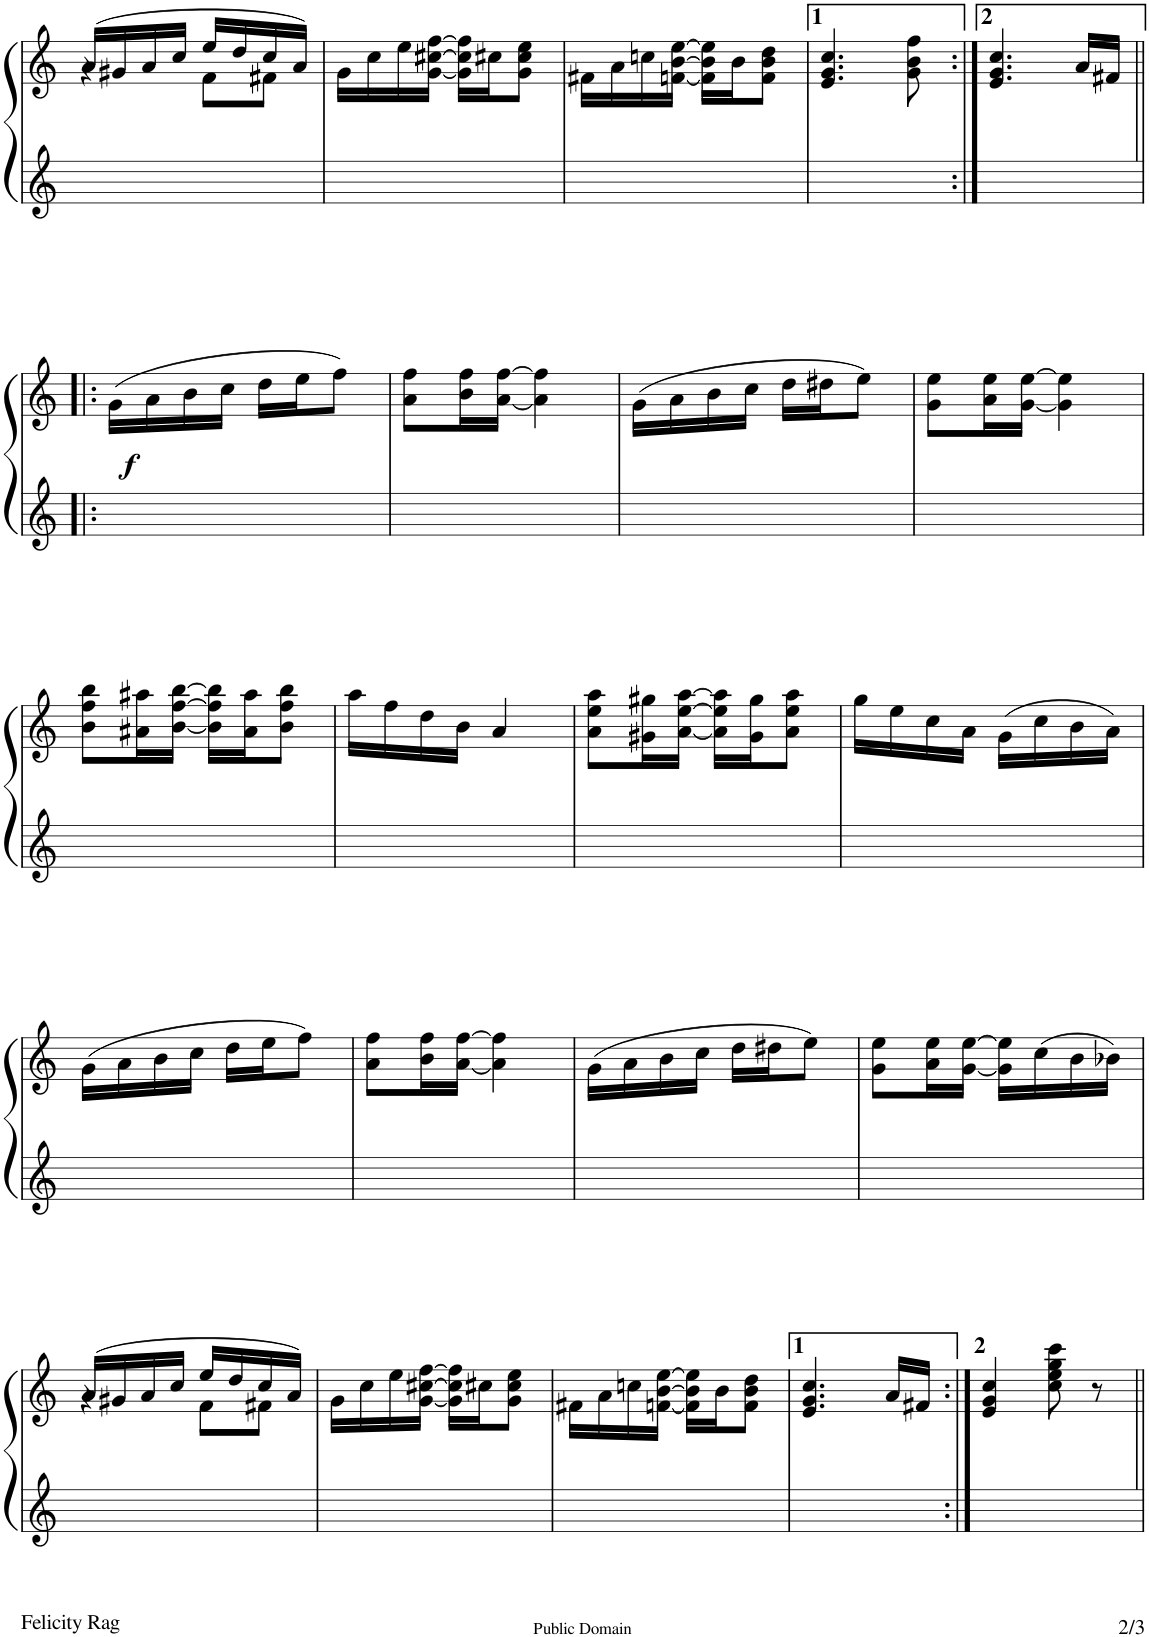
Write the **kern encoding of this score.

**kern	**kern	**dynam
*part1	*part1	*part1
*staff2	*staff1	*staff1/2
*I"Piano	*	*
*I'Pno.	*	*
!!LO:PB:g=z
*clefG2	*clefG2	*
*k[]	*k[]	*
*	*M2/4	*
=17	=17	=17
*	*^	*
2ryy	(16a/LL	4r	.
.	16g#X/	.	.
.	16a/	.	.
.	16cc/JJ	.	.
.	16ee/LL	8f\L	.
.	16dd/	.	.
.	16cc/	8f#X\J	.
.	16a/JJ)	.	.
*	*v	*v	*
=18	=18	=18
2ryy	16g\LL	.
.	16cc\	.
.	16ee\	.
.	[16g\ [16cc#X\ [16ff\JJ	.
.	16g\] 16cc#\] 16ff\]LL	.
.	16cc#X\J	.
.	8g\ 8cc#\ 8ee\J	.
=19	=19	=19
2ryy	16f#X\LL	.
.	16a\	.
.	16ccn\	.
.	[16fn\ [16b\ [16ee\JJ	.
.	16f\] 16b\] 16ee\]LL	.
.	16b\J	.
.	8f\ 8b\ 8dd\J	.
=20	=20	=20
2ryy	4.e/ 4.g/ 4.cc/	.
.	8g\ 8b\ 8ff\	.
=21:|!	=21:|!	=21:|!
2ryy	4.e/ 4.g/ 4.cc/	.
.	16a/LL	.
.	16f#X/JJ	.
!!LO:LB:g=z
=22!|:	=22!|:	=22!|:
!	!	!LO:DY:b
2ryy	(16g\LL	f
.	16a\	.
.	16b\	.
.	16cc\JJ	.
.	16dd\LL	.
.	16ee\J	.
.	8ff\J)	.
=23	=23	=23
2ryy	8a\ 8ff\L	.
.	16b\ 16ff\L	.
.	[16a\ [16ff\JJ	.
.	4a\] 4ff\]	.
=24	=24	=24
2ryy	(16g\LL	.
.	16a\	.
.	16b\	.
.	16cc\JJ	.
.	16dd\LL	.
.	16dd#X\J	.
.	8ee\J)	.
=25	=25	=25
2ryy	8g\ 8ee\L	.
.	16a\ 16ee\L	.
.	[16g\ [16ee\JJ	.
.	4g\] 4ee\]	.
!!LO:LB:g=z
=26	=26	=26
2ryy	8b\ 8ff\ 8bb\L	.
.	16a#X\ 16aa#X\L	.
.	[16b\ [16ff\ [16bb\JJ	.
.	16b\] 16ff\] 16bb\]LL	.
.	16a#\ 16aa#\J	.
.	8b\ 8ff\ 8bb\J	.
=27	=27	=27
2ryy	16aa\LL	.
.	16ff\	.
.	16dd\	.
.	16b\JJ	.
.	4a/	.
=28	=28	=28
2ryy	8a\ 8ee\ 8aa\L	.
.	16g#X\ 16gg#X\L	.
.	[16a\ [16ee\ [16aa\JJ	.
.	16a\] 16ee\] 16aa\]LL	.
.	16g#\ 16gg#\J	.
.	8a\ 8ee\ 8aa\J	.
=29	=29	=29
2ryy	16gg\LL	.
.	16ee\	.
.	16cc\	.
.	16a\JJ	.
.	(16g\LL	.
.	16cc\	.
.	16b\	.
.	16a\JJ)	.
!!LO:LB:g=z
=30	=30	=30
2ryy	(16g\LL	.
.	16a\	.
.	16b\	.
.	16cc\JJ	.
.	16dd\LL	.
.	16ee\J	.
.	8ff\J)	.
=31	=31	=31
2ryy	8a\ 8ff\L	.
.	16b\ 16ff\L	.
.	[16a\ [16ff\JJ	.
.	4a\] 4ff\]	.
=32	=32	=32
2ryy	(16g\LL	.
.	16a\	.
.	16b\	.
.	16cc\JJ	.
.	16dd\LL	.
.	16dd#X\J	.
.	8ee\J)	.
=33	=33	=33
2ryy	8g\ 8ee\L	.
.	16a\ 16ee\L	.
.	[16g\ [16ee\JJ	.
.	16g\] 16ee\]LL	.
.	(16cc\	.
.	16b\	.
.	16b-X\JJ)	.
!!LO:LB:g=z
=34	=34	=34
*	*^	*
2ryy	(16a/LL	4r	.
.	16g#X/	.	.
.	16a/	.	.
.	16cc/JJ	.	.
.	16ee/LL	8f\L	.
.	16dd/	.	.
.	16cc/	8f#X\J	.
.	16a/JJ)	.	.
*	*v	*v	*
=35	=35	=35
2ryy	16g\LL	.
.	16cc\	.
.	16ee\	.
.	[16g\ [16cc#X\ [16ff\JJ	.
.	16g\] 16cc#\] 16ff\]LL	.
.	16cc#X\J	.
.	8g\ 8cc#\ 8ee\J	.
=36	=36	=36
2ryy	16f#X\LL	.
.	16a\	.
.	16ccn\	.
.	[16fn\ [16b\ [16ee\JJ	.
.	16f\] 16b\] 16ee\]LL	.
.	16b\J	.
.	8f\ 8b\ 8dd\J	.
=37	=37	=37
2ryy	4.e/ 4.g/ 4.cc/	.
.	16a/LL	.
.	16f#X/JJ	.
=38:|!	=38:|!	=38:|!
2ryy	4e/ 4g/ 4cc/	.
.	8cc\ 8ee\ 8gg\ 8ccc\	.
.	8r	.
=||	=||	=||
*-	*-	*-
